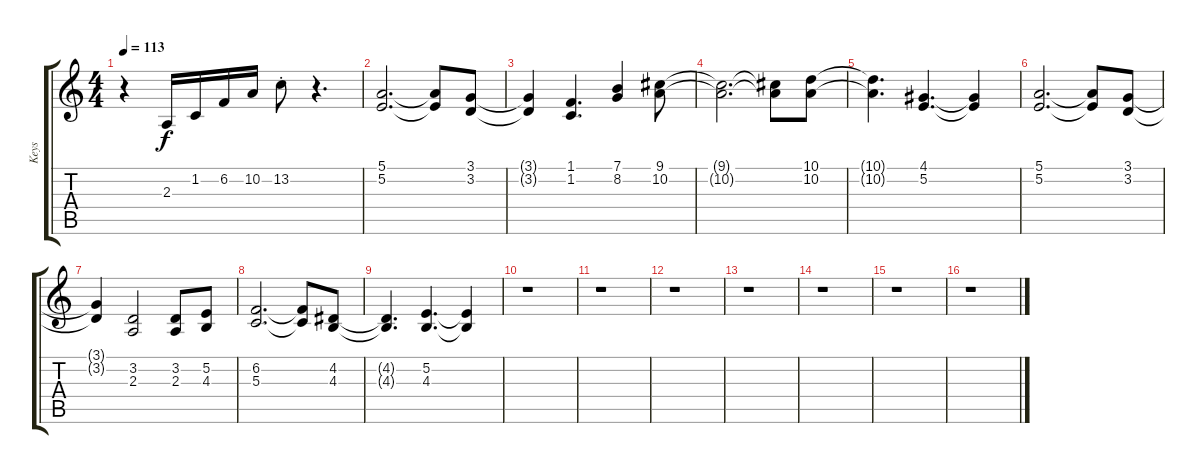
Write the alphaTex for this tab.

\track ("Keys" "Keys") {instrument stringensemble1}
\staff {score tabs}
\tuning (E4 B3 G3 D3 A2 E2) {hide}
\ts (4 4)
\tempo 113
\clef g2
\ks c
r.4{dy f} 2.3.16 1.2.16 6.2.16 10.2.16 13.2{st}.8 r.4{d} |
(5.1 5.2).2{d} (5.1{t} 5.2{t}).8 (3.1 3.2).8 |
(3.1{t} 3.2{t}).4 (1.1 1.2).4{d} (7.1 8.2).4 (9.1 10.2).8 |
(9.1{t} 10.2{t}).2{d} (9.1{t} 10.2{t}).8 (10.1 10.2).8 |
(10.1{t} 10.2{t}).4{d} (4.1 5.2).4{d} (4.1{t} 5.2{t}).4 |
(5.1 5.2).2{d} (5.1{t} 5.2{t}).8 (3.1 3.2).8 |
(3.1{t} 3.2{t}).4 (3.2 2.3).2 (3.2 2.3).8 (5.2 4.3).8 |
(6.2 5.3).2{d} (6.2{t} 5.3{t}).8 (4.2 4.3).8 |
(4.2{t} 4.3{t}).4{d} (5.2 4.3).4{d} (5.2{t} 4.3{t}).4 |
r.1 |
r.1 |
r.1 |
r.1 |
r.1 |
r.1 |
r.1
